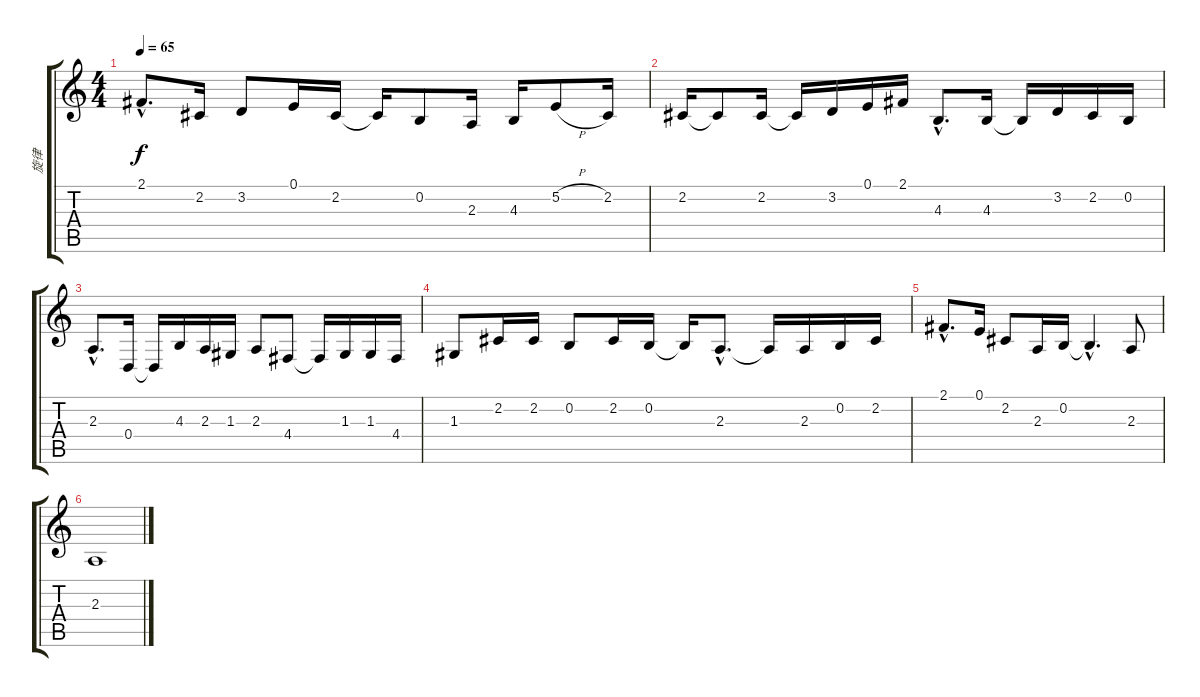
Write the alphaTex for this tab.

\track ("旋律" "旋律") {instrument acousticgrandpiano}
\staff {score tabs}
\tuning (E4 B3 G3 D3 A2 E2) {hide}
\ts (4 4)
\tempo 65
\clef g2
\ks c
2.1{hac}.8{d dy f} 2.2.16 3.2.8 0.1.16 2.2.16 2.2{t}.16 0.2.8 2.3.16 4.3.16 5.2{h}.8 2.2.16 |
2.2.16 2.2{t}.8 2.2.16 2.2{t}.16 3.2.16 0.1.16 2.1.16 4.3{hac}.8{d} 4.3.16 4.3{t}.16 3.2.16 2.2.16 0.2.16 |
2.3{hac}.8{d} 0.4.16 0.4{t}.16 4.3.16 2.3.16 1.3.16 2.3.8 4.4.8 4.4{t}.16 1.3.16 1.3.16 4.4.16 |
1.3.8 2.2.16 2.2.16 0.2.8 2.2.16 0.2.16 0.2{t}.16 2.3{hac}.8{d} 2.3{t}.16 2.3.16 0.2.16 2.2.16 |
2.1{hac}.8{d} 0.1.16 2.2.8 2.3.16 0.2.16 0.2{hac t}.4{d} 2.3.8 |
2.3.1
